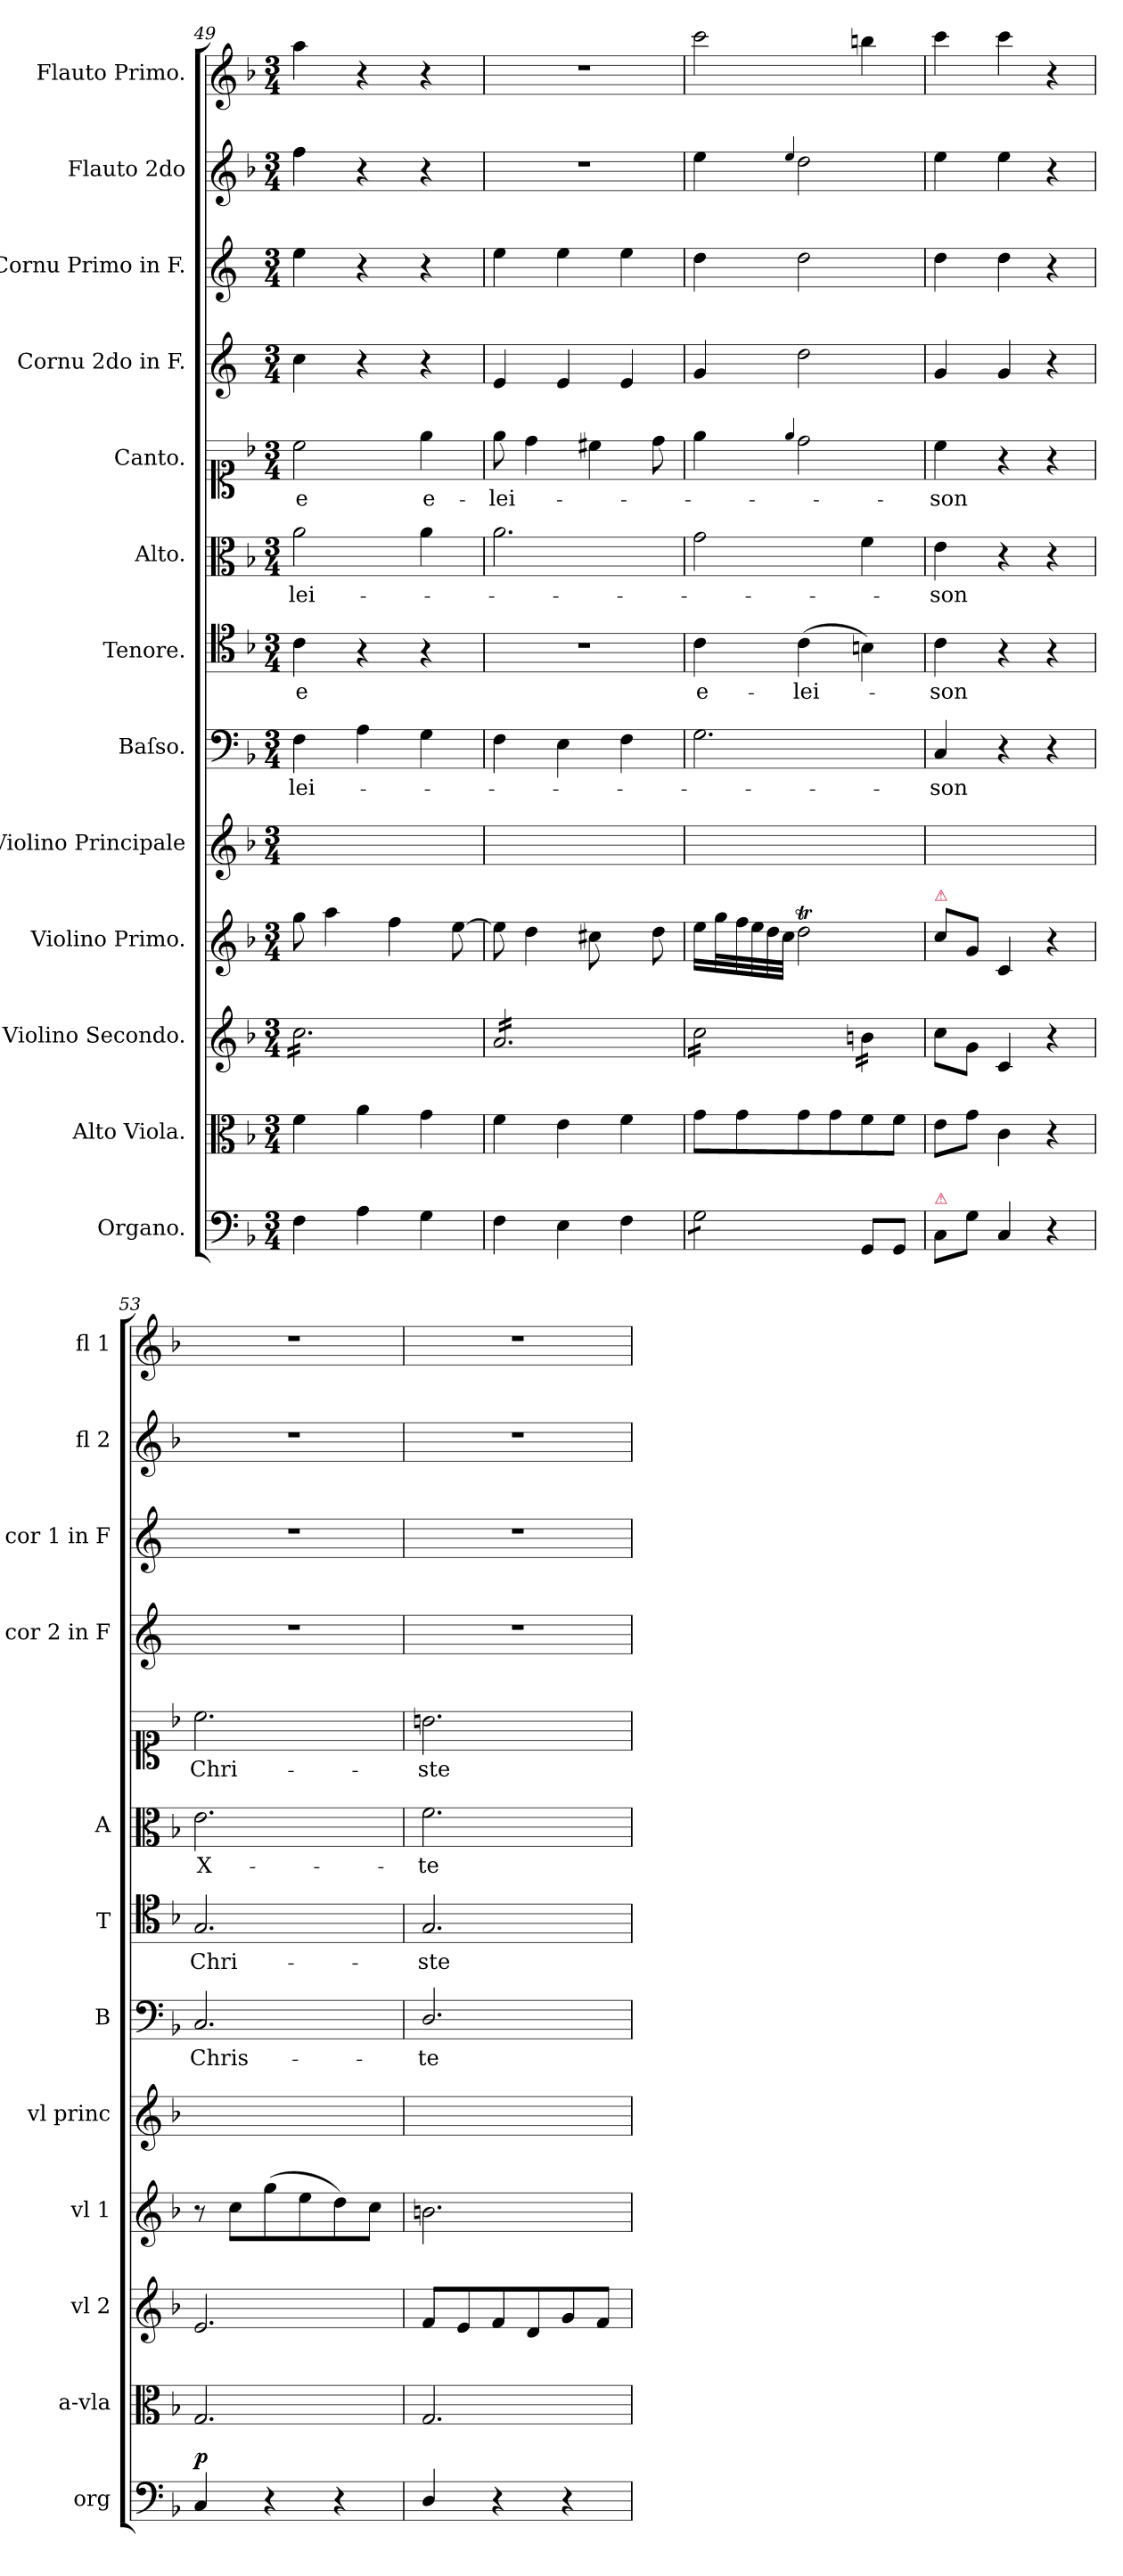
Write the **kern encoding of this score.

**kern	**dynam	**kern	**kern	**dynam	**kern	**dynam	**kern	**kern	**text	**dynam	**kern	**text	**dynam	**kern	**text	**dynam	**kern	**text	**dynam	**kern	**kern	**kern	**kern
*part13	*part13	*part12	*part11	*part11	*part10	*part10	*part9	*part8	*part8	*part8	*part7	*part7	*part7	*part6	*part6	*part6	*part5	*part5	*part5	*part4	*part3	*part2	*part1
*staff13	*staff13	*staff12	*staff11	*staff11	*staff10	*staff10	*staff9	*staff8	*staff8	*staff8	*staff7	*staff7	*staff7	*staff6	*staff6	*staff6	*staff5	*staff5	*staff5	*staff4	*staff3	*staff2	*staff1
*I"Organo.	*	*I"Alto Viola.	*I"Violino Secondo.	*	*I"Violino Primo.	*	*I"Violino Principale	*I"Baſso.	*	*	*I"Tenore.	*	*	*I"Alto.	*	*	*I"Canto.	*	*	*I"Cornu 2do in F.	*I"Cornu Primo in F.	*I"Flauto 2do	*I"Flauto Primo.
*I'org	*	*I'a-vla	*I'vl 2	*	*I'vl 1	*	*I'vl princ	*I'B	*	*	*I'T	*	*	*I'A	*	*	*	*	*	*I'cor 2 in F	*I'cor 1 in F	*I'fl 2	*I'fl 1
*clefF4	*	*clefC3	*clefG2	*	*clefG2	*	*clefG2	*clefF4	*	*	*clefC4	*	*	*clefC3	*	*	*clefC1	*	*	*clefG2	*clefG2	*clefG2	*clefG2
*	*	*	*	*	*	*	*	*	*	*	*	*	*	*	*	*	*	*	*	*ITrd4c7	*ITrd4c7	*	*
*k[b-]	*	*k[b-]	*k[b-]	*	*k[b-]	*	*k[b-]	*k[b-]	*	*	*k[b-]	*	*	*k[b-]	*	*	*k[b-]	*	*	*k[b-]	*k[b-]	*k[b-]	*k[b-]
*F:	*	*F:	*F:	*	*F:	*	*F:	*F:	*	*	*F:	*	*	*F:	*	*	*F:	*	*	*F:	*F:	*F:	*F:
*M3/4	*	*M3/4	*M3/4	*	*M3/4	*	*M3/4	*M3/4	*	*	*M3/4	*	*	*M3/4	*	*	*M3/4	*	*	*M3/4	*M3/4	*M3/4	*M3/4
=49	=49	=49	=49	=49	=49	=49	=49	=49	=49	=49	=49	=49	=49	=49	=49	=49	=49	=49	=49	=49	=49	=49	=49
*	*	*	*tremolo	*	*	*	*	*	*	*	*	*	*	*	*	*	*	*	*	*	*	*	*
4F\	.	4f\	16cc\LL	.	8gg\	.	2.ryy	4F\	-lei-	.	4c\	-e	.	2a\	-lei-	.	2cc\	-e	.	4f\	4a\	4ff\	4aa\
.	.	.	16cc\	.	.	.	.	.	.	.	.	.	.	.	.	.	.	.	.	.	.	.	.
.	.	.	16cc\	.	4aa\	.	.	.	.	.	.	.	.	.	.	.	.	.	.	.	.	.	.
.	.	.	16cc\	.	.	.	.	.	.	.	.	.	.	.	.	.	.	.	.	.	.	.	.
4A\	.	4a\	16cc\	.	.	.	.	4A\	.	.	4r	.	.	.	.	.	.	.	.	4r	4r	4r	4r
.	.	.	16cc\	.	.	.	.	.	.	.	.	.	.	.	.	.	.	.	.	.	.	.	.
.	.	.	16cc\	.	4ff\	.	.	.	.	.	.	.	.	.	.	.	.	.	.	.	.	.	.
.	.	.	16cc\	.	.	.	.	.	.	.	.	.	.	.	.	.	.	.	.	.	.	.	.
4G\	.	4g\	16cc\	.	.	.	.	4G\	.	.	4r	.	.	4a\	.	.	4ee\	e-	.	4r	4r	4r	4r
.	.	.	16cc\	.	.	.	.	.	.	.	.	.	.	.	.	.	.	.	.	.	.	.	.
.	.	.	16cc\	.	[8ee\	.	.	.	.	.	.	.	.	.	.	.	.	.	.	.	.	.	.
.	.	.	16cc\JJ	.	.	.	.	.	.	.	.	.	.	.	.	.	.	.	.	.	.	.	.
=50	=50	=50	=50	=50	=50	=50	=50	=50	=50	=50	=50	=50	=50	=50	=50	=50	=50	=50	=50	=50	=50	=50	=50
4F\	.	4f\	16a/LL	.	8ee\]	.	2.ryy	4F\	.	.	2.r	.	.	2.a\	.	.	8ee\	-lei-	.	4A/	4a\	2.r	2.r
.	.	.	16a/	.	.	.	.	.	.	.	.	.	.	.	.	.	.	.	.	.	.	.	.
.	.	.	16a/	.	4dd\	.	.	.	.	.	.	.	.	.	.	.	4dd\	.	.	.	.	.	.
.	.	.	16a/	.	.	.	.	.	.	.	.	.	.	.	.	.	.	.	.	.	.	.	.
4E\	.	4e\	16a/	.	.	.	.	4E\	.	.	.	.	.	.	.	.	.	.	.	4A/	4a\	.	.
.	.	.	16a/	.	.	.	.	.	.	.	.	.	.	.	.	.	.	.	.	.	.	.	.
!	!	!	!	!	!LO:N:vis=8	!	!	!	!	!	!	!	!	!	!	!	!	!	!	!	!	!	!
.	.	.	16a/	.	4cc#X\	.	.	.	.	.	.	.	.	.	.	.	4cc#X\	.	.	.	.	.	.
.	.	.	16a/	.	.	.	.	.	.	.	.	.	.	.	.	.	.	.	.	.	.	.	.
4F\	.	4f\	16a/	.	.	.	.	4F\	.	.	.	.	.	.	.	.	.	.	.	4A/	4a\	.	.
.	.	.	16a/	.	.	.	.	.	.	.	.	.	.	.	.	.	.	.	.	.	.	.	.
.	.	.	16a/	.	8dd\	.	.	.	.	.	.	.	.	.	.	.	8dd\	.	.	.	.	.	.
.	.	.	16a/JJ	.	.	.	.	.	.	.	.	.	.	.	.	.	.	.	.	.	.	.	.
=51	=51	=51	=51	=51	=51	=51	=51	=51	=51	=51	=51	=51	=51	=51	=51	=51	=51	=51	=51	=51	=51	=51	=51
*tremolo	*	*	*	*	*	*	*	*	*	*	*	*	*	*	*	*	*	*	*	*	*	*	*
8G\L	.	8g\L	16cc\LL	.	16ee\LL	.	2.ryy	2.G\	.	.	4c\	e-	.	2g\	.	.	4ee\	.	.	4c/	4g\	4ee\	2ccc\
!	!	!	!	!	!LO:N:vis=32	!	!	!	!	!	!	!	!	!	!	!	!	!	!	!	!	!	!
.	.	.	16cc\	.	16gg\L	.	.	.	.	.	.	.	.	.	.	.	.	.	.	.	.	.	.
8G\	.	8g\	16cc\	.	32ff\	.	.	.	.	.	.	.	.	.	.	.	.	.	.	.	.	.	.
.	.	.	.	.	32ee\	.	.	.	.	.	.	.	.	.	.	.	.	.	.	.	.	.	.
.	.	.	16cc\	.	32dd\	.	.	.	.	.	.	.	.	.	.	.	.	.	.	.	.	.	.
.	.	.	.	.	32cc\JJJ	.	.	.	.	.	.	.	.	.	.	.	.	.	.	.	.	.	.
.	.	.	.	.	.	.	.	.	.	.	.	.	.	.	.	.	4qqee/	.	.	.	.	4qqee/	.
8G\	.	8g\	16cc\	.	2ddT\	.	.	.	.	.	(4c\	-lei-	.	.	.	.	2dd\	.	.	2g\	2g\	2dd\	.
.	.	.	16cc\	.	.	.	.	.	.	.	.	.	.	.	.	.	.	.	.	.	.	.	.
8G\J	.	8g\	16cc\	.	.	.	.	.	.	.	.	.	.	.	.	.	.	.	.	.	.	.	.
*Xtremolo	*	*	*	*	*	*	*	*	*	*	*	*	*	*	*	*	*	*	*	*	*	*	*
.	.	.	16cc\JJ	.	.	.	.	.	.	.	.	.	.	.	.	.	.	.	.	.	.	.	.
8GG/L	.	8f\	16bn\LL	.	.	.	.	.	.	.	4Bn\)	.	.	4f\	.	.	.	.	.	.	.	.	4bbn\
.	.	.	16bn\	.	.	.	.	.	.	.	.	.	.	.	.	.	.	.	.	.	.	.	.
8GG/J	.	8f\J	16bn\	.	.	.	.	.	.	.	.	.	.	.	.	.	.	.	.	.	.	.	.
.	.	.	16bn\JJ	.	.	.	.	.	.	.	.	.	.	.	.	.	.	.	.	.	.	.	.
*	*	*	*Xtremolo	*	*	*	*	*	*	*	*	*	*	*	*	*	*	*	*	*	*	*	*
=52	=52	=52	=52	=52	=52	=52	=52	=52	=52	=52	=52	=52	=52	=52	=52	=52	=52	=52	=52	=52	=52	=52	=52
!	!	!	!	!	!LO:TX:a:color=crimson:t=⚠	!	!	!	!	!	!	!	!	!	!	!	!	!	!	!	!	!	!
!LO:TX:a:color=crimson:t=⚠	!	!	!	!	!	!	!	!	!	!	!	!	!	!	!	!	!	!	!	!	!	!	!
8C\L	.	8e\L	8cc\L	.	8cc/L	.	2.ryy	4C/	-son	.	4c\	-son	.	4e\	-son	.	4cc\	-son	.	4c/	4g\	4ee\	4ccc\
8G\J	.	8g\J	8g\J	.	8g/J	.	.	.	.	.	.	.	.	.	.	.	.	.	.	.	.	.	.
4C/	.	4c\	4c/	.	4c/	.	.	4r	.	.	4r	.	.	4r	.	.	4r	.	.	4c/	4g\	4ee\	4ccc\
4r	.	4r	4r	.	4r	.	.	4r	.	.	4r	.	.	4r	.	.	4r	.	.	4r	4r	4r	4r
=53	=53	=53	=53	=53	=53	=53	=53	=53	=53	=53	=53	=53	=53	=53	=53	=53	=53	=53	=53	=53	=53	=53	=53
!	!LO:DY:a	!	!	!LO:DY:a	!	!	!	!	!	!LO:DY:a	!	!	!LO:DY:a	!	!	!LO:DY:a	!	!	!LO:DY:a	!	!	!	!
4C/	p.	2.G/	2.e/	po.	8r	.	2.ryy	2.C/	Chris-	po	2.G/	Chri-	po	2.e\	X-	po	2.cc\	Chri-	po	2.r	2.r	2.r	2.r
!	!	!	!	!	!	!LO:DY:a	!	!	!	!	!	!	!	!	!	!	!	!	!	!	!	!	!
.	.	.	.	.	8cc\L	p&colon;	.	.	.	.	.	.	.	.	.	.	.	.	.	.	.	.	.
4r	.	.	.	.	(8gg\	.	.	.	.	.	.	.	.	.	.	.	.	.	.	.	.	.	.
.	.	.	.	.	8ee\	.	.	.	.	.	.	.	.	.	.	.	.	.	.	.	.	.	.
4r	.	.	.	.	8dd\)	.	.	.	.	.	.	.	.	.	.	.	.	.	.	.	.	.	.
.	.	.	.	.	8cc\J	.	.	.	.	.	.	.	.	.	.	.	.	.	.	.	.	.	.
=54	=54	=54	=54	=54	=54	=54	=54	=54	=54	=54	=54	=54	=54	=54	=54	=54	=54	=54	=54	=54	=54	=54	=54
4D/	.	2.G/	8f/L	.	2.bn\	.	2.ryy	2.D/	-te	.	2.G/	-ste	.	2.f\	-te	.	2.bn\	-ste	.	2.r	2.r	2.r	2.r
.	.	.	8e/	.	.	.	.	.	.	.	.	.	.	.	.	.	.	.	.	.	.	.	.
4r	.	.	8f/	.	.	.	.	.	.	.	.	.	.	.	.	.	.	.	.	.	.	.	.
.	.	.	8d/	.	.	.	.	.	.	.	.	.	.	.	.	.	.	.	.	.	.	.	.
4r	.	.	8g/	.	.	.	.	.	.	.	.	.	.	.	.	.	.	.	.	.	.	.	.
.	.	.	8f/J	.	.	.	.	.	.	.	.	.	.	.	.	.	.	.	.	.	.	.	.
=	=	=	=	=	=	=	=	=	=	=	=	=	=	=	=	=	=	=	=	=	=	=	=
*-	*-	*-	*-	*-	*-	*-	*-	*-	*-	*-	*-	*-	*-	*-	*-	*-	*-	*-	*-	*-	*-	*-	*-
